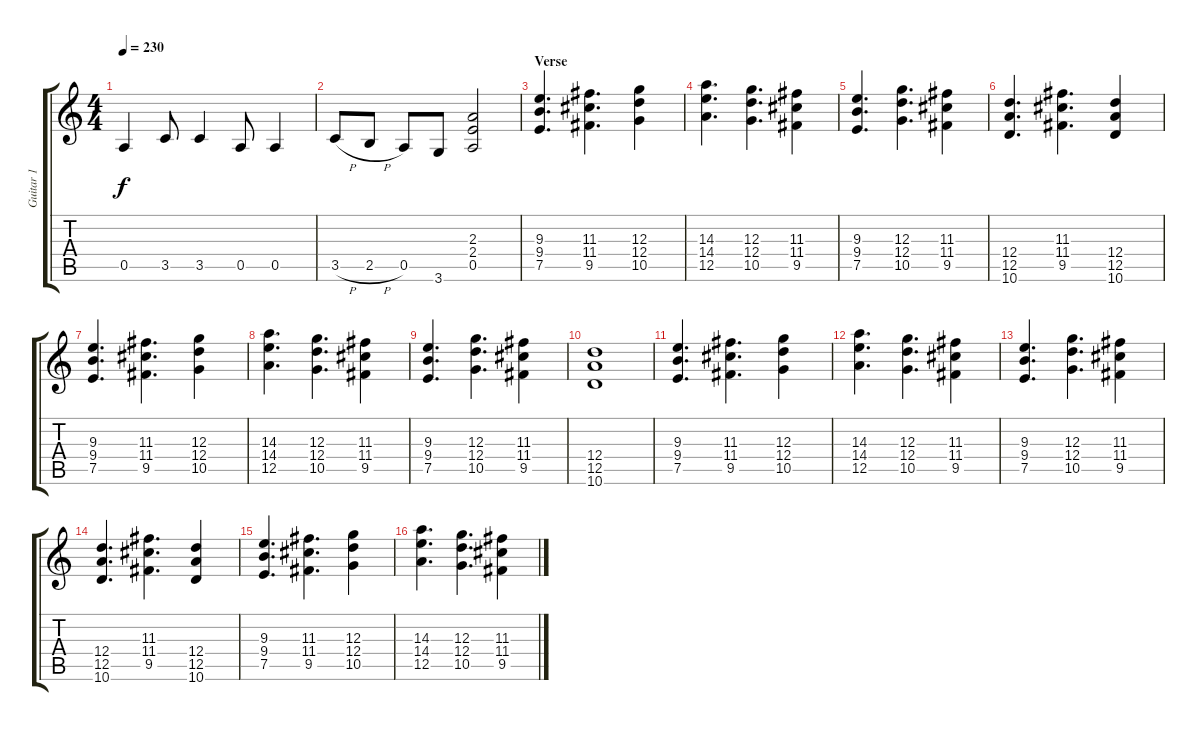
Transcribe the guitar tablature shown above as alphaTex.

\track ("Guitar 1" "Guitar 1") {instrument distortionguitar}
\staff {score tabs}
\tuning (E4 B3 G3 D3 A2 E2) {hide}
\ts (4 4)
\tempo 230
\clef g2
\ks c
0.5.4{dy f} 3.5.8 3.5.4 0.5.8 0.5.4 |
3.5{h}.8 2.5{h}.8 0.5.8 3.6.8 (2.3 2.4 0.5).2 |
\section ("" "Verse")
(9.3 9.4 7.5).4{d} (11.3 11.4 9.5).4{d} (12.3 12.4 10.5).4 |
(14.3 14.4 12.5).4{d} (12.3 12.4 10.5).4{d} (11.3 11.4 9.5).4 |
(9.3 9.4 7.5).4{d} (12.3 12.4 10.5).4{d} (11.3 11.4 9.5).4 |
(12.4 12.5 10.6).4{d} (11.3 11.4 9.5).4{d} (12.4 12.5 10.6).4 |
(9.3 9.4 7.5).4{d} (11.3 11.4 9.5).4{d} (12.3 12.4 10.5).4 |
(14.3 14.4 12.5).4{d} (12.3 12.4 10.5).4{d} (11.3 11.4 9.5).4 |
(9.3 9.4 7.5).4{d} (12.3 12.4 10.5).4{d} (11.3 11.4 9.5).4 |
(12.4 12.5 10.6).1 |
(9.3 9.4 7.5).4{d} (11.3 11.4 9.5).4{d} (12.3 12.4 10.5).4 |
(14.3 14.4 12.5).4{d} (12.3 12.4 10.5).4{d} (11.3 11.4 9.5).4 |
(9.3 9.4 7.5).4{d} (12.3 12.4 10.5).4{d} (11.3 11.4 9.5).4 |
(12.4 12.5 10.6).4{d} (11.3 11.4 9.5).4{d} (12.4 12.5 10.6).4 |
(9.3 9.4 7.5).4{d} (11.3 11.4 9.5).4{d} (12.3 12.4 10.5).4 |
(14.3 14.4 12.5).4{d} (12.3 12.4 10.5).4{d} (11.3 11.4 9.5).4
